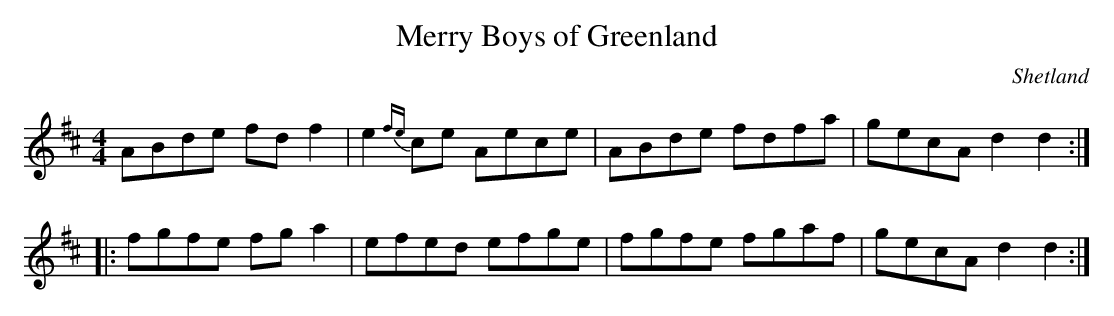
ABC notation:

X:1
T:Merry Boys of Greenland
M:4/4
O:Shetland
K:D major
ABde fdf2|e2{fe}ce Aece|ABde fdfa|gecA d2d2::
fgfe fga2|efed efge|fgfe fgaf|gecA d2d2:|
